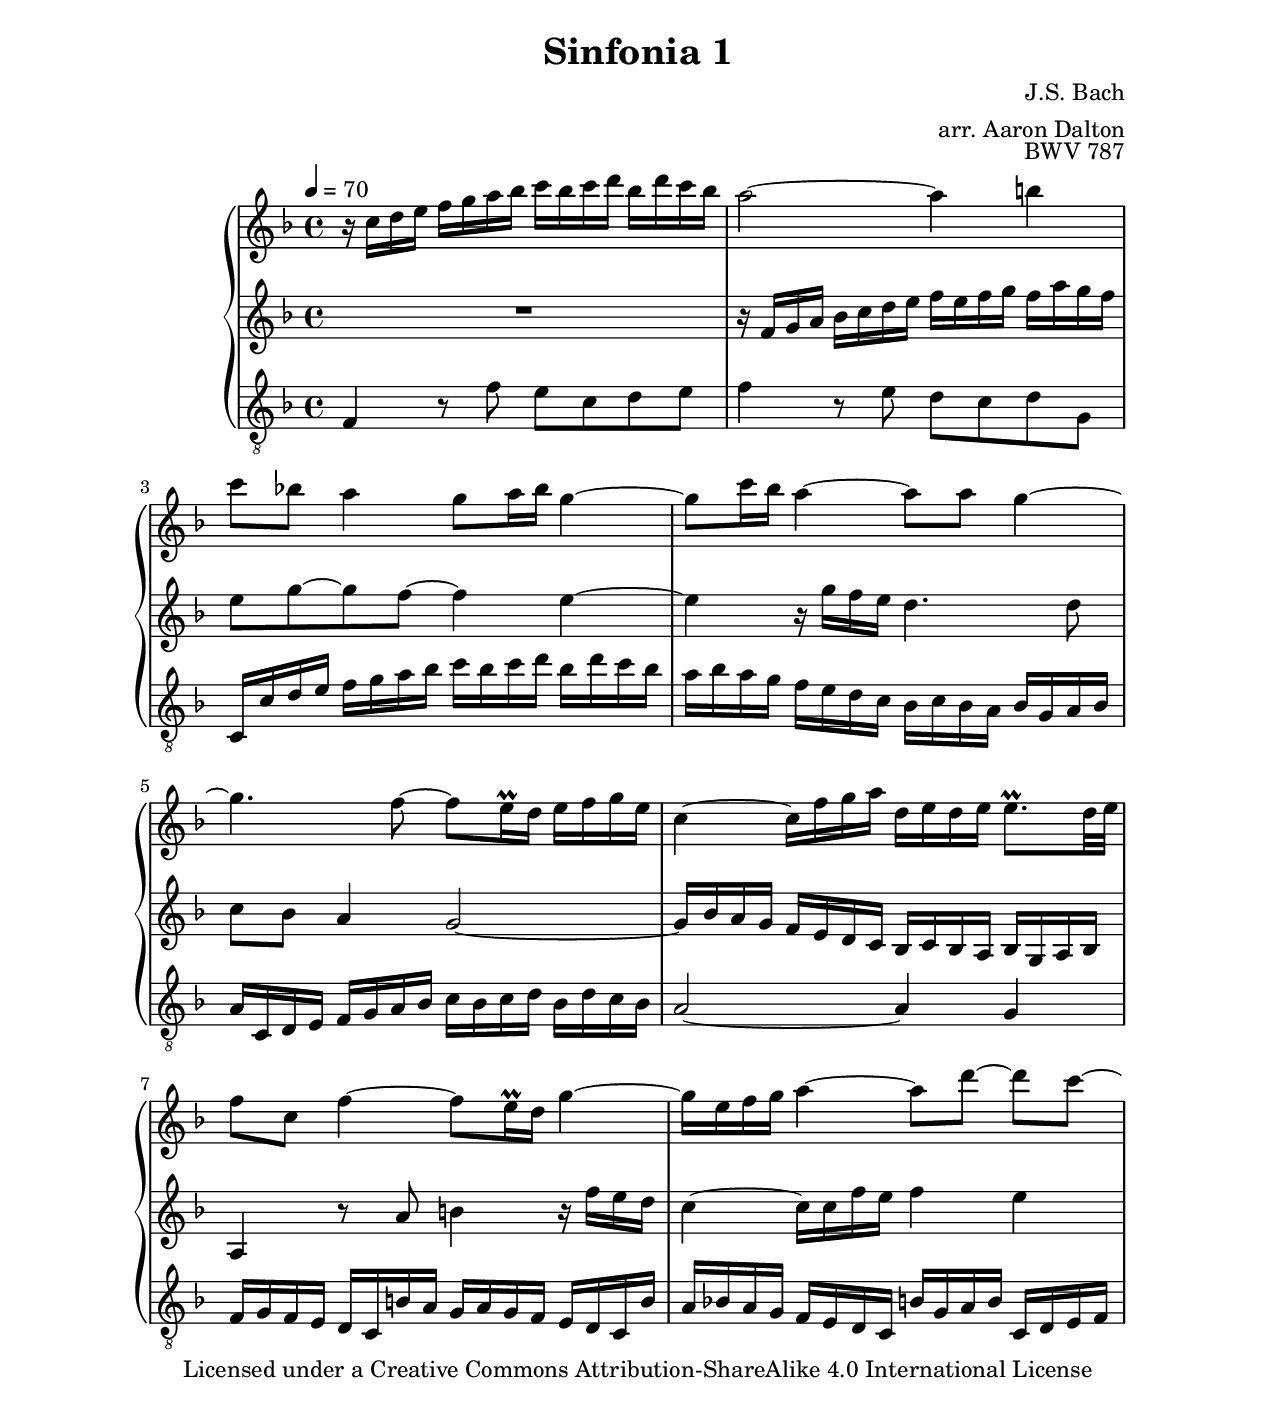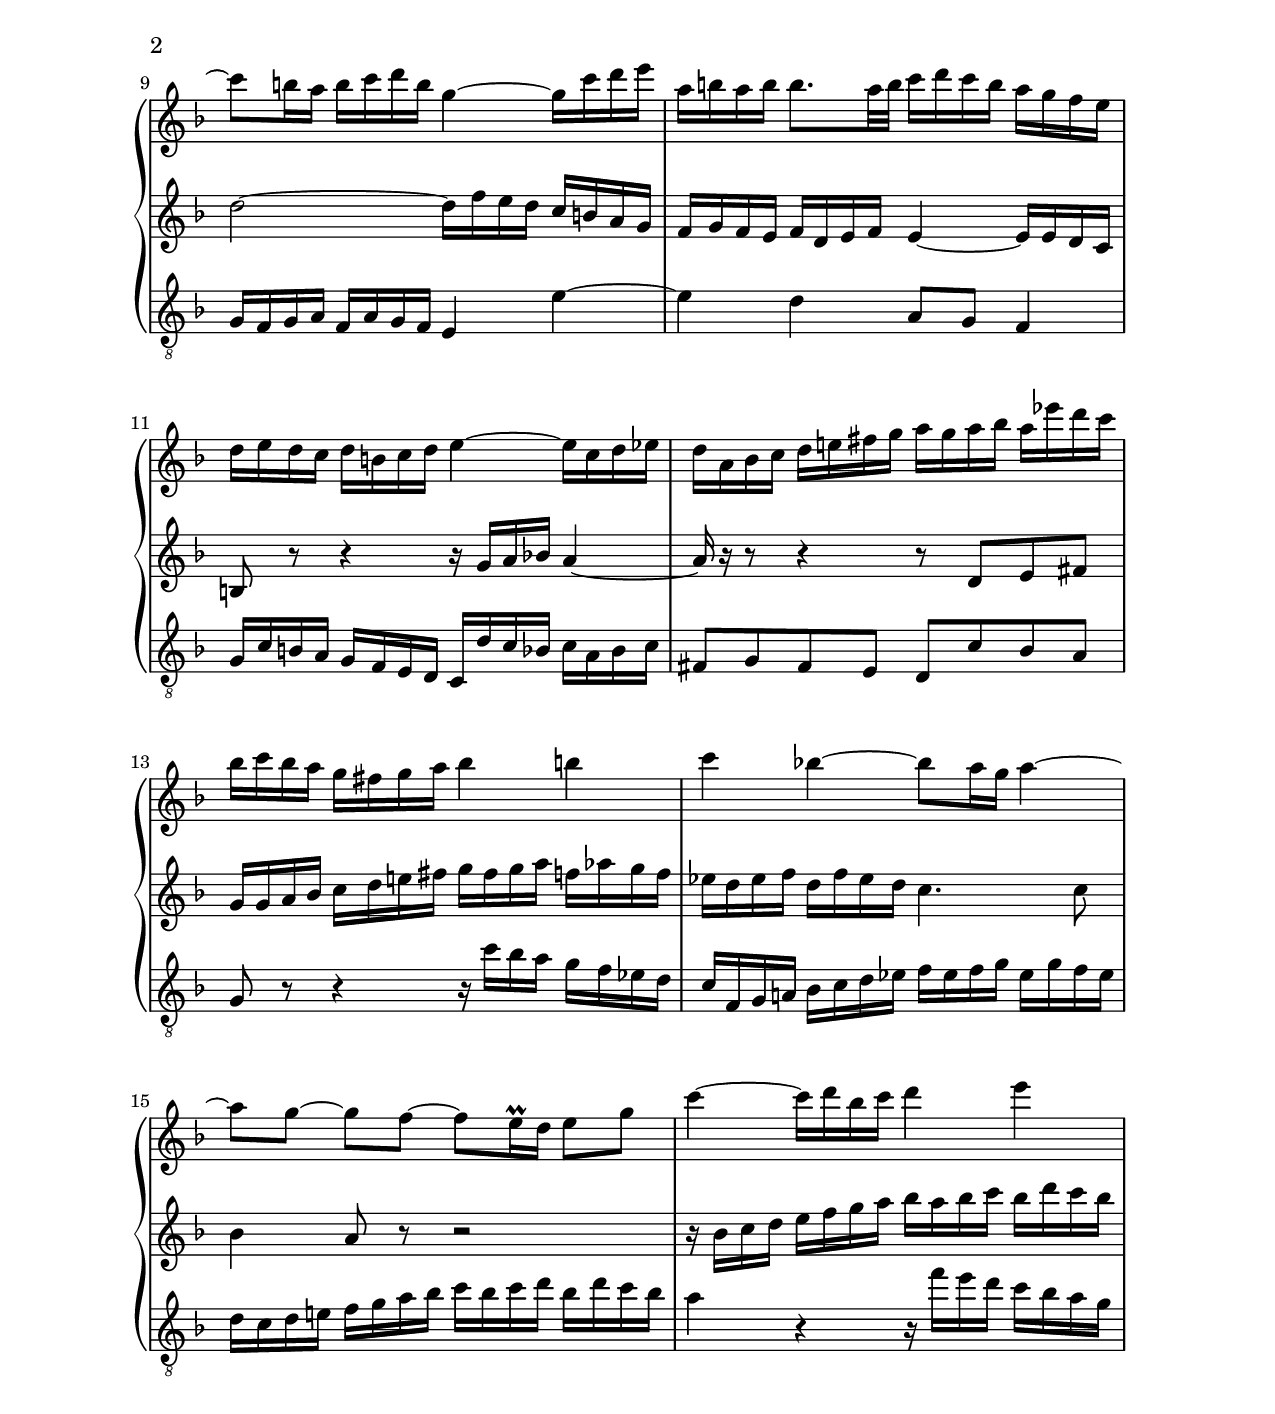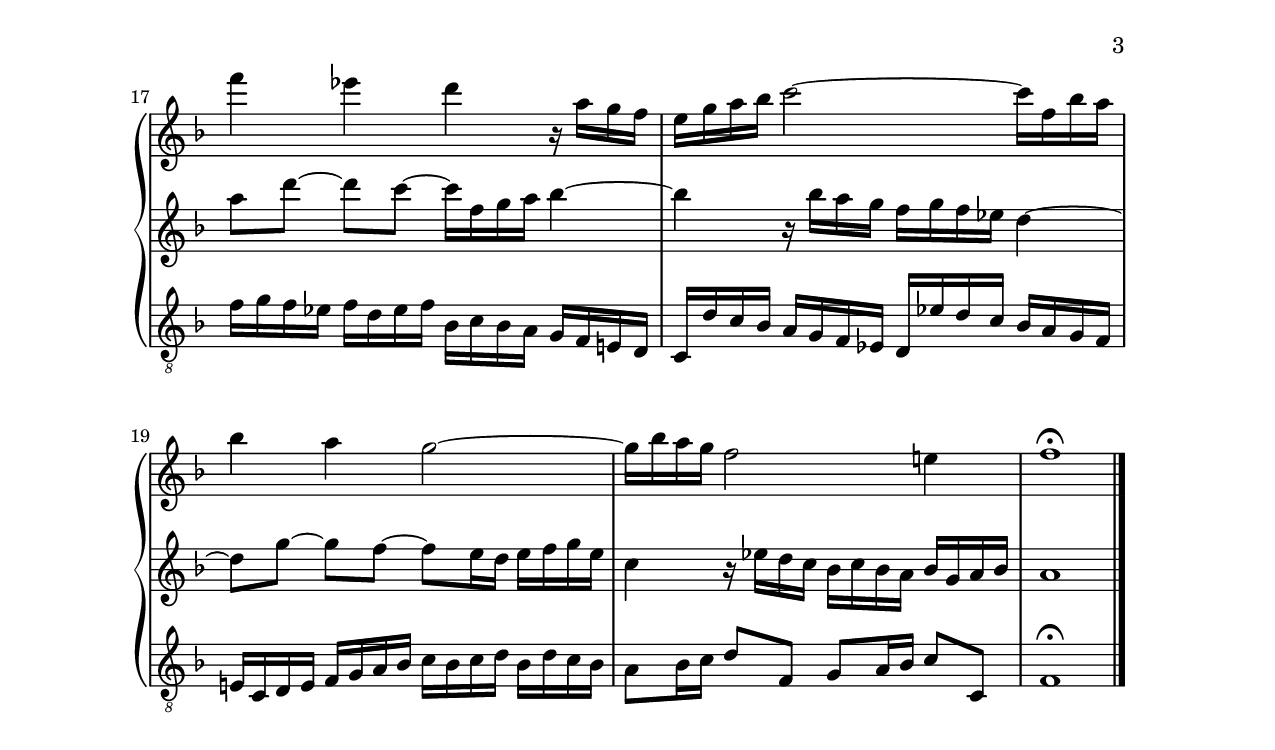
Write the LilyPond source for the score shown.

\version "2.18.2"

oneNotes = \transpose c f \relative c'' {
    \time 4/4
    \key c \major
    \tempo 4 = 70
  % bars 1-4
  r16 g a b c d e f g f g a f a g f |
  e2 ~ e4 fis | 
  g8 f! e4 d8 e16 f d4 ~ |
  d8 g16 f e4 ~ e8 e d4 ~ | 

  % bars 5-9
  d4. c8 ~ c b16\prall a b c d b |
  g4 ~ g16 c d e a, b a b b8.\prall a32 b | 
  c8 g c4 ~ c8 b16\prall a d4 ~ |
  d16 b c d e4 ~  e8[ a] ~  a[ g] ~ | 

  % bars 10-13
  g  fis16 e fis g a fis d4 ~ d16 g a b |
   e, fis e fis fis8. e32 fis g16 a g fis e d c b  | 
  a b a g a fis g a  b4~  b16 g a bes |
  a e f g a b! cis d e d e f  e bes' a g  | 

  % bars 14-17
   f g f e d cis d e f4 fis |
  g f! ~ f8 e16 d e4 ~ | 
   e8[ d] ~  d[ c] ~ c b16\prall a b8 d |
  g4 ~ g16 a f g a4 b | 

  % bars 17-21
  c bes a r16 e d c |
  b d e f g2 ~ g16 c, f e |  
  f4 e d2 ~ |
  d16 f e d c2 b!4 |
  c1\fermata \bar "|."}

twoNotes = \transpose c f \relative c' {
    \time 4/4
    \key c \major
    \clef "treble"
    \tempo 4 = 70
  % bars 1-4
  R1 |
  r16 c d e f g a b c b c d c e d c |
  b8 d8 ~ d c ~ c4 b ~ |
  b r16 d c b a4. a8 |

  % bars 5-8
  g f e4 d2 ~ |
  d16 f e d c b a g f g f e f d e f |
  e4 r8 e' fis4  r16 c' b a |
   g4 ~ g16 g c b c4 b4  |

  % bars 9-12
   a2 ~ a16 c b a g fis e d |
  c d c b c a b c b4 ~ b16 b a g  |
  fis8 r r4 r16 d' e f! e4 ~ |
  e16 r r8 r4 r8 a,8 b cis |

  % bars 13-16
  d16 d e f g a b! cis! d cis d e c ees d c |
  bes a bes c a c bes a g4. g8 |
  f4 e8 r r2 |
  r16 f g a b c d e f e f g f a g f |

  % bars 17-18
   e8[ a] ~  a[ g] ~ g16 c, d e
  f4 ~ | f 
  r16 f e d c d c bes a4 ~ |

  % bars 19-21
   a8[ d] ~  d[ c] ~ c b16 a b c d b |
  g4 r16 bes a g f g f e f d e f |
  e1 |
}

threeNotes = \transpose c f \relative c {
    \time 4/4
    \key c \major
    \clef "treble_8"
    \tempo 4 = 70
  % bars 1-4
  c4 r8 c' b g a b |
  c4 r8 b a g a d, |
  g,16 g' a b c d e f g f g a f a g f |
  e f e d c b a g f g f e f d e f |

  % bars 5-8
  e g, a b c d e f g f g a f a g f |
  e2 ~ e4 d |
   c16 d c b  a g fis' e d e d c b a g fis' |
   e f! e d  c b a g fis' d e fis g, a b c |

  % bars 9-12
   d c d e  c e d c b4 b' ~ |
  b a e8 d  c4  |
   d16 g fis! e d c b a g a' g f! g e f g |
  cis,8 d cis b a g' f e  |

  % bars 13-16
  d r r4 r16 g' f e d c bes a |
  g c, d e! f g a bes c bes c d bes d c bes |
  a g a b! c d e f g f g a f a g f |
  e4 r r16 c' b a g f e d |

  % bars 17-21
  c d c bes c a bes c f, g f e d c b! a |
  g a' g f e d c bes a bes' a g f e d c |
  b! g a b c d e f g f g a f a g f |
  e8 f16 g a8 c, d e16 f  g8 g, |
  c1\fermata
}


\paper {
  #(set-paper-size "letter")
  top-margin = 1\in
  bottom-margin = 1\in
  left-margin = 1\in
  right-margin = 1\in
}

\header {
    title = "Sinfonia 1"
    opus = "BWV 787"
    composer = "J.S. Bach"
    arranger = "arr. Aaron Dalton"
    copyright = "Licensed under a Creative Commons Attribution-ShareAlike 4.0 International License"
}

\score {
    \new GrandStaff <<
        \new Staff \oneNotes
        \new Staff \twoNotes
        \new Staff \threeNotes
    >>

    \layout {

    }

    \midi {
        \tempo 4 = 70
    }
}